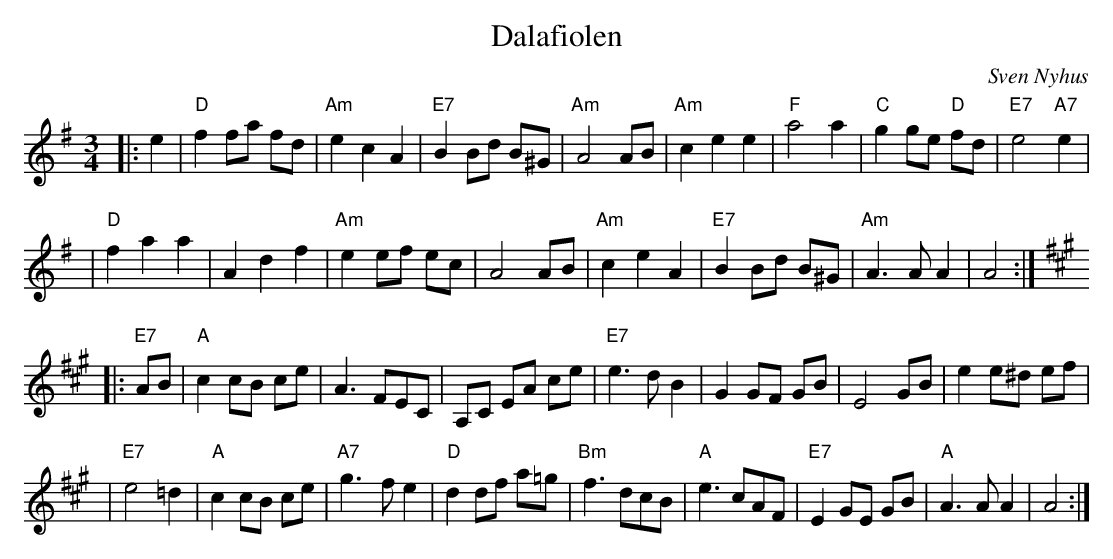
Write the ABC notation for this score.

X:1
T:Dalafiolen
C:Sven Nyhus
M:3/4
L:1/8
K:ADor
|: e2 \
| "D"f2 fa fd | "Am"e2 c2 A2 | "E7"B2 Bd B^G | "Am"A4 AB \
| "Am"c2 e2 e2 | "F"a4 a2 | "C"g2 ge "D"fd | "E7"e4 "A7"e2 |
| "D"f2 a2 a2 | A2 d2 f2 |  "Am"e2 ef ec | A4 AB \
| "Am"c2 e2 A2 | "E7"B2 Bd B^G | "Am"A3 A A2 | A4 :|
K: A
|: "E7"AB \
| "A"c2 cB ce | A3 FEC | A,C EA ce \
| "E7"e3 d B2 | G2 GF GB | E4 GB | e2 e^d ef |
| "E7"e4 =d2 | "A"c2 cB ce | "A7"g3-f e2 | "D"d2 df a=g \
| "Bm"f3 dcB | "A"e3 cAF | "E7"E2 GE GB | "A"A3A A2 | A4 :|
